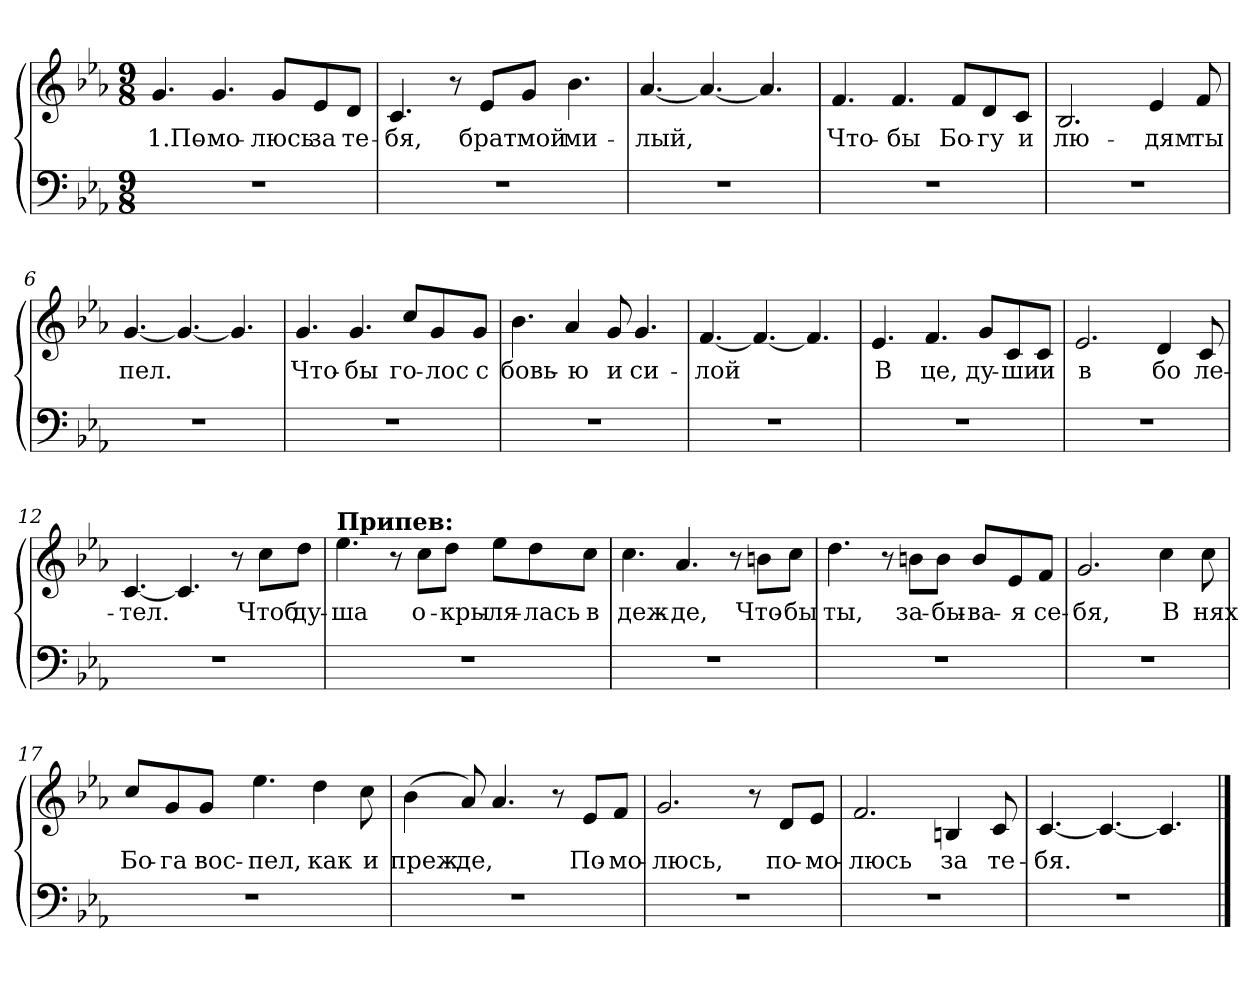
**kern	**kern	**text
*part2	*part1	*part1
*staff2	*staff1	*staff1
*clefF4	*clefG2	*
*k[b-e-a-]	*k[b-e-a-]	*
*c:	*c:	*
*M9/8	*M9/8	*
=1	=1	=1
!	!	!LO:LY:b
8%9r	4.g/	1.По-
!	!	!LO:LY:b
.	4.g/	-мо-
!	!	!LO:LY:b
.	8g/L	-люсь
!	!	!LO:LY:b
.	8e-/	за
!	!	!LO:LY:b
.	8d/J	те-
=2	=2	=2
!	!	!LO:LY:b
8%9r	4.c/	-бя,
.	8r	.
!	!	!LO:LY:b
.	8e-/L	брат
!	!	!LO:LY:b
.	8g/J	мой
!	!	!LO:LY:b
.	4.b-\	ми-
=3	=3	=3
!	!	!LO:LY:b
8%9r	[4.a-/	-лый,
.	4.a-/_	.
.	4.a-/]	.
!!LO:LB:g=z
=4	=4	=4
!	!	!LO:LY:b
8%9r	4.f/	Что-
!	!	!LO:LY:b
.	4.f/	-бы
!	!	!LO:LY:b
.	8f/L	Бо-
!	!	!LO:LY:b
.	8d/	-гу
!	!	!LO:LY:b
.	8c/J	и
=5	=5	=5
!	!	!LO:LY:b
8%9r	2.B-/	лю-
!	!	!LO:LY:b
.	4e-/	-дям
!	!	!LO:LY:b
.	8f/	ты
=6	=6	=6
!	!	!LO:LY:b
8%9r	[4.g/	пел.
.	4.g/_	.
.	4.g/]	.
!!LO:LB:g=z
=7	=7	=7
!	!	!LO:LY:b
8%9r	4.g/	Что-
!	!	!LO:LY:b
.	4.g/	-бы
!	!	!LO:LY:b
.	8cc/L	го-
!	!	!LO:LY:b
.	8g/	-лос
!	!	!LO:LY:b
.	8g/J	-с
=8	=8	=8
!	!	!LO:LY:b
8%9r	4.b-\	бовь-
!	!	!LO:LY:b
.	4a-/	-ю
!	!	!LO:LY:b
.	8g/	и
!	!	!LO:LY:b
.	4.g/	си-
=9	=9	=9
!	!	!LO:LY:b
8%9r	[4.f/	-лой
.	4.f/_	.
.	4.f/]	.
!!LO:LB:g=z
=10	=10	=10
!	!	!LO:LY:b
8%9r	4.e-/	-В
!	!	!LO:LY:b
.	4.f/	це,
!	!	!LO:LY:b
.	8g/L	ду-
!	!	!LO:LY:b
.	8c/	-ши
!	!	!LO:LY:b
.	8c/J	и
=11	=11	=11
!	!	!LO:LY:b
8%9r	2.e-/	-в
!	!	!LO:LY:b
.	4d/	бо
!	!	!LO:LY:b
.	8c/	ле-
=12	=12	=12
!	!	!LO:LY:b
8%9r	[4.c/	-тел.
.	4.c/]	.
.	8r	.
!	!	!LO:LY:b
.	8cc\L	Чтоб
!	!	!LO:LY:b
.	8dd\J	ду-
!!LO:LB:g=z
=13	=13	=13
!	!LO:TX:a:B:t=Припев&colon;	!
!	!	!LO:LY:b
8%9r	4.ee-\	-ша
.	8r	.
!	!	!LO:LY:b
.	8cc\L	о-
!	!	!LO:LY:b
.	8dd\J	-кры-
!	!	!LO:LY:b
.	8ee-\L	-ля-
!	!	!LO:LY:b
.	8dd\	-лась
!	!	!LO:LY:b
.	8cc\J	-в
=14	=14	=14
!	!	!LO:LY:b
8%9r	4.cc\	деж-
!	!	!LO:LY:b
.	4.a-/	-де,
.	8r	.
!	!	!LO:LY:b
.	8bn\L	Что-
!	!	!LO:LY:b
.	8cc\J	-бы
=15	=15	=15
!	!	!LO:LY:b
8%9r	4.dd\	ты,
.	8r	.
!	!	!LO:LY:b
.	8bn\L	за-
!	!	!LO:LY:b
.	8b\J	-бы-
!	!	!LO:LY:b
.	8b/L	-ва-
!	!	!LO:LY:b
.	8e-/	-я
!	!	!LO:LY:b
.	8f/J	се-
!!LO:LB:g=z
=16	=16	=16
!	!	!LO:LY:b
8%9r	2.g/	-бя,
!	!	!LO:LY:b
.	4cc\	-В
!	!	!LO:LY:b
.	8cc\	нях
=17	=17	=17
!	!	!LO:LY:b
8%9r	8cc/L	Бо-
!	!	!LO:LY:b
.	8g/	-га
!	!	!LO:LY:b
.	8g/J	вос-
!	!	!LO:LY:b
.	4.ee-\	-пел,
!	!	!LO:LY:b
.	4dd\	как
!	!	!LO:LY:b
.	8cc\	и
=18	=18	=18
!	!	!LO:LY:b
8%9r	(>4b-\	преж-
!	!	!LO:LY:b
.	8a-/)	-де,
.	4.a-/	.
.	8r	.
!	!	!LO:LY:b
.	8e-/L	По-
!	!	!LO:LY:b
.	8f/J	-мо-
!!LO:LB:g=z
=19	=19	=19
!	!	!LO:LY:b
8%9r	2.g/	-люсь,
.	8r	.
!	!	!LO:LY:b
.	8d/L	по-
!	!	!LO:LY:b
.	8e-/J	-мо-
=20	=20	=20
!	!	!LO:LY:b
8%9r	2.f/	-люсь
!	!	!LO:LY:b
.	4Bn/	за
!	!	!LO:LY:b
.	8c/	те-
=21	=21	=21
!	!	!LO:LY:b
8%9r	[4.c/	-бя.
.	4.c/_	.
.	4.c/]	.
==	==	==
*-	*-	*-
